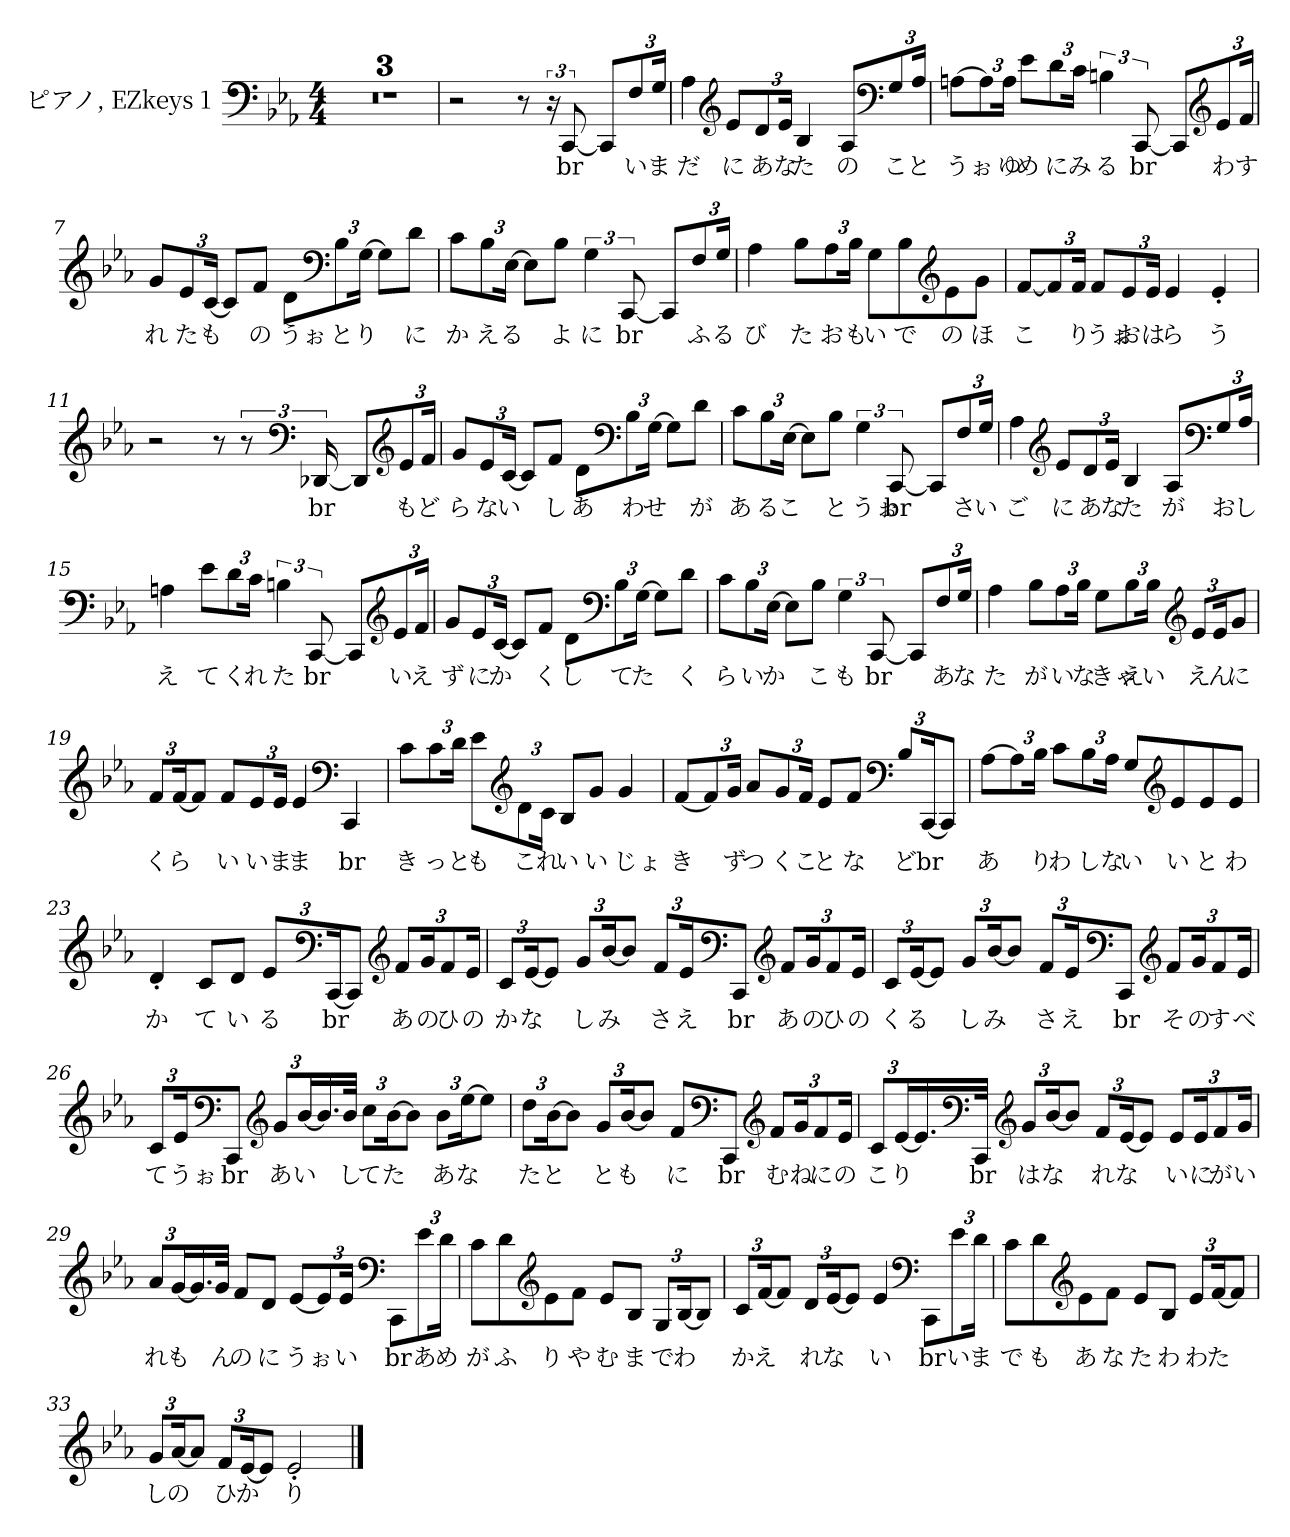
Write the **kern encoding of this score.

**kern	**text
*part1	*part1
*staff1	*staff1
*I"ピアノ, EZkeys 1	*
*clefF4	*
*k[b-e-a-]	*
*M4/4	*
*MM87	*
=1	=1
1r	.
=2	=2
1r	.
=3	=3
1r	.
=4	=4
2r	.
8r	.
24r	.
!	!LO:LY:b
[12CC/	br
8CC/L]	.
*Xbrackettup	*
!	!LO:LY:b
12F/	い
!	!LO:LY:b
24G/Jk	ま
=5	=5
!	!LO:LY:b
4A-\	だ
*clefG2	*
!	!LO:LY:b
8e-/L	に
!	!LO:LY:b
12d/	あ
!	!LO:LY:b
24e-/Jk	な
!	!LO:LY:b
4B-/	た
!	!LO:LY:b
8A-/L	の
*clefF4	*
!	!LO:LY:b
12G/	こ
!	!LO:LY:b
24A-/Jk	と
!!LO:LB:g=z
=6	=6
!	!LO:LY:b
[8An\L	うぉ
12A\]	.
!	!LO:LY:b
24A\Jk	ゆ
!	!LO:LY:b
8e-\L	め
!	!LO:LY:b
12d\	に
!	!LO:LY:b
24c\Jk	み
*brackettup	*
!	!LO:LY:b
6Bn\	る
!	!LO:LY:b
[12CC/	br
8CC/L]	.
*clefG2	*
*Xbrackettup	*
!	!LO:LY:b
12e-/	わ
!	!LO:LY:b
24f/Jk	す
=7	=7
!	!LO:LY:b
8g/L	れ
!	!LO:LY:b
12e-/	た
!	!LO:LY:b
[24c/Jk	も
8c/L]	.
!	!LO:LY:b
8f/J	の
!	!LO:LY:b
8d\L	うぉ
*clefF4	*
!	!LO:LY:b
12B-\	と
!	!LO:LY:b
[24G\Jk	り
8G\L]	.
!	!LO:LY:b
8d\J	に
=8	=8
!	!LO:LY:b
8c\L	か
!	!LO:LY:b
12B-\	え
!	!LO:LY:b
[24E-\Jk	る
8E-\L]	.
!	!LO:LY:b
8B-\J	よ
*brackettup	*
!	!LO:LY:b
6G\	に
!	!LO:LY:b
[12CC/	br
8CC/L]	.
*Xbrackettup	*
!	!LO:LY:b
12F/	ふ
!	!LO:LY:b
24G/Jk	る
!!LO:LB:g=z
=9	=9
!	!LO:LY:b
4A-\	び
!	!LO:LY:b
8B-\L	た
!	!LO:LY:b
12A-\	お
!	!LO:LY:b
24B-\Jk	も
!	!LO:LY:b
8G\L	い
!	!LO:LY:b
8B-\	で
*clefG2	*
!	!LO:LY:b
8e-\	の
!	!LO:LY:b
8g\J	ほ
=10	=10
!	!LO:LY:b
[8f/L	こ
12f/]	.
!	!LO:LY:b
24f/Jk	り
!	!LO:LY:b
8f/L	うぉ
!	!LO:LY:b
12e-/	お
!	!LO:LY:b
24e-/Jk	は
!	!LO:LY:b
4e-/	ら
!	!LO:LY:b
4e-'/	う
=11	=11
2r	.
8r	.
*brackettup	*
12r	.
*clefF4	*
!	!LO:LY:b
[24DD-X/	br
8DD-/L]	.
*clefG2	*
*Xbrackettup	*
!	!LO:LY:b
12e-/	も
!	!LO:LY:b
24f/Jk	ど
=12	=12
!	!LO:LY:b
8g/L	ら
!	!LO:LY:b
12e-/	な
!	!LO:LY:b
[24c/Jk	い
8c/L]	.
!	!LO:LY:b
8f/J	し
!	!LO:LY:b
8d\L	あ
*clefF4	*
!	!LO:LY:b
12B-\	わ
!	!LO:LY:b
[24G\Jk	せ
8G\L]	.
!	!LO:LY:b
8d\J	が
!!LO:LB:g=z
=13	=13
!	!LO:LY:b
8c\L	あ
!	!LO:LY:b
12B-\	る
!	!LO:LY:b
[24E-\Jk	こ
8E-\L]	.
!	!LO:LY:b
8B-\J	と
*brackettup	*
!	!LO:LY:b
6G\	うぉ
!	!LO:LY:b
[12CC/	br
8CC/L]	.
*Xbrackettup	*
!	!LO:LY:b
12F/	さ
!	!LO:LY:b
24G/Jk	い
=14	=14
!	!LO:LY:b
4A-\	ご
*clefG2	*
!	!LO:LY:b
8e-/L	に
!	!LO:LY:b
12d/	あ
!	!LO:LY:b
24e-/Jk	な
!	!LO:LY:b
4B-/	た
!	!LO:LY:b
8A-/L	が
*clefF4	*
!	!LO:LY:b
12G/	お
!	!LO:LY:b
24A-/Jk	し
=15	=15
!	!LO:LY:b
4An\	え
!	!LO:LY:b
8e-\L	て
!	!LO:LY:b
12d\	く
!	!LO:LY:b
24c\Jk	れ
*brackettup	*
!	!LO:LY:b
6Bn\	た
!	!LO:LY:b
[12CC/	br
8CC/L]	.
*clefG2	*
*Xbrackettup	*
!	!LO:LY:b
12e-/	い
!	!LO:LY:b
24f/Jk	え
!!LO:LB:g=z
=16	=16
!	!LO:LY:b
8g/L	ず
!	!LO:LY:b
12e-/	に
!	!LO:LY:b
[24c/Jk	か
8c/L]	.
!	!LO:LY:b
8f/J	く
!	!LO:LY:b
8d\L	し
*clefF4	*
!	!LO:LY:b
12B-\	て
!	!LO:LY:b
[24G\Jk	た
8G\L]	.
!	!LO:LY:b
8d\J	く
=17	=17
!	!LO:LY:b
8c\L	ら
!	!LO:LY:b
12B-\	い
!	!LO:LY:b
[24E-\Jk	か
8E-\L]	.
!	!LO:LY:b
8B-\J	こ
*brackettup	*
!	!LO:LY:b
6G\	も
!	!LO:LY:b
[12CC/	br
8CC/L]	.
*Xbrackettup	*
!	!LO:LY:b
12F/	あ
!	!LO:LY:b
24G/Jk	な
=18	=18
!	!LO:LY:b
4A-\	た
!	!LO:LY:b
8B-\L	が
!	!LO:LY:b
12A-\	い
!	!LO:LY:b
24B-\Jk	な
!	!LO:LY:b
8G\L	きゃ
!	!LO:LY:b
12B-\	え
!	!LO:LY:b
24B-\Jk	い
*clefG2	*
!	!LO:LY:b
12e-/L	え
!	!LO:LY:b
24e-/K	ん
!	!LO:LY:b
8g/J	に
!!LO:LB:g=z
=19	=19
!	!LO:LY:b
12f/L	く
!	!LO:LY:b
[24f/K	ら
8f/J]	.
!	!LO:LY:b
8f/L	い
!	!LO:LY:b
12e-/	い
!	!LO:LY:b
24e-/Jk	ま
!	!LO:LY:b
4e-/	ま
*clefF4	*
!	!LO:LY:b
4CC/	br
=20	=20
!	!LO:LY:b
8c\L	き
!	!LO:LY:b
12c\	っ
!	!LO:LY:b
24d\Jk	と
!	!LO:LY:b
8e-\L	も
*clefG2	*
!	!LO:LY:b
12d\	こ
!	!LO:LY:b
24c\Jk	れ
!	!LO:LY:b
8B-/L	い
!	!LO:LY:b
8g/J	い
!	!LO:LY:b
4g/	じょ
=21	=21
!	!LO:LY:b
[8f/L	き
12f/]	.
!	!LO:LY:b
24g/Jk	ず
!	!LO:LY:b
8a-/L	つ
!	!LO:LY:b
12g/	く
!	!LO:LY:b
24f/Jk	こ
!	!LO:LY:b
8e-/L	と
!	!LO:LY:b
8f/J	な
*clefF4	*
!	!LO:LY:b
12B-/L	ど
!	!LO:LY:b
[24CC/K	br
8CC/J]	.
!!LO:LB:g=z
=22	=22
!	!LO:LY:b
[8A-\L	あ
12A-\]	.
!	!LO:LY:b
24B-\Jk	り
!	!LO:LY:b
8c\L	わ
!	!LO:LY:b
12B-\	し
!	!LO:LY:b
24A-\Jk	な
!	!LO:LY:b
8G/L	い
*clefG2	*
!	!LO:LY:b
8e-/	い
!	!LO:LY:b
8e-/	と
!	!LO:LY:b
8e-/J	わ
=23	=23
!	!LO:LY:b
4d'/	か
!	!LO:LY:b
8c/L	て
!	!LO:LY:b
8d/J	い
!	!LO:LY:b
12e-/L	る
*clefF4	*
!	!LO:LY:b
[24CC/K	br
8CC/J]	.
*clefG2	*
!	!LO:LY:b
12f/L	あ
!	!LO:LY:b
24g/K	の
!	!LO:LY:b
12f/	ひ
!	!LO:LY:b
24e-/Jk	の
!!LO:LB:g=z
=24	=24
!	!LO:LY:b
12c/L	か
!	!LO:LY:b
[24e-/K	な
8e-/J]	.
!	!LO:LY:b
12g/L	し
!	!LO:LY:b
[24b-/K	み
8b-/J]	.
!	!LO:LY:b
12f/L	さ
!	!LO:LY:b
24e-/K	え
*clefF4	*
!	!LO:LY:b
8CC/J	br
*clefG2	*
!	!LO:LY:b
12f/L	あ
!	!LO:LY:b
24g/K	の
!	!LO:LY:b
12f/	ひ
!	!LO:LY:b
24e-/Jk	の
=25	=25
!	!LO:LY:b
12c/L	く
!	!LO:LY:b
[24e-/K	る
8e-/J]	.
!	!LO:LY:b
12g/L	し
!	!LO:LY:b
[24b-/K	み
8b-/J]	.
!	!LO:LY:b
12f/L	さ
!	!LO:LY:b
24e-/K	え
*clefF4	*
!	!LO:LY:b
8CC/J	br
*clefG2	*
!	!LO:LY:b
12f/L	そ
!	!LO:LY:b
24g/K	の
!	!LO:LY:b
12f/	す
!	!LO:LY:b
24e-/Jk	べ
!!LO:PB:g=z
=26	=26
!	!LO:LY:b
12c/L	て
!	!LO:LY:b
24e-/K	うぉ
*clefF4	*
!	!LO:LY:b
8CC/J	br
*clefG2	*
!	!LO:LY:b
12g/L	あ
!	!LO:LY:b
[24b-/L	い
16.b-/]	.
!	!LO:LY:b
32b-/JJk	し
!	!LO:LY:b
12cc\L	て
!	!LO:LY:b
[24b-\K	た
8b-\J]	.
!	!LO:LY:b
12b-\L	あ
!	!LO:LY:b
[24ee-\K	な
8ee-\J]	.
=27	=27
!	!LO:LY:b
12dd\L	た
!	!LO:LY:b
[24b-\K	と
8b-\J]	.
!	!LO:LY:b
12g/L	と
!	!LO:LY:b
[24b-/K	も
8b-/J]	.
!	!LO:LY:b
8f/L	に
*clefF4	*
!	!LO:LY:b
8CC/J	br
*clefG2	*
!	!LO:LY:b
12f/L	む
!	!LO:LY:b
24g/K	ね
!	!LO:LY:b
12f/	に
!	!LO:LY:b
24e-/Jk	の
!!LO:LB:g=z
=28	=28
!	!LO:LY:b
12c/L	こ
!	!LO:LY:b
[24e-/L	り
16.e-/]	.
*clefF4	*
!	!LO:LY:b
32CC/JJk	br
*clefG2	*
!	!LO:LY:b
12g/L	は
!	!LO:LY:b
[24b-/K	な
8b-/J]	.
!	!LO:LY:b
12f/L	れ
!	!LO:LY:b
[24e-/K	な
8e-/J]	.
!	!LO:LY:b
12e-/L	い
!	!LO:LY:b
24e-/K	に
!	!LO:LY:b
12f/	が
!	!LO:LY:b
24g/Jk	い
=29	=29
!	!LO:LY:b
12a-/L	れ
!	!LO:LY:b
[24g/L	も
16.g/]	.
!	!LO:LY:b
32g/JJk	ん
!	!LO:LY:b
8f/L	の
!	!LO:LY:b
8d/J	に
!	!LO:LY:b
[8e-/L	うぉ
12e-/]	.
!	!LO:LY:b
24e-/Jk	い
*clefF4	*
!	!LO:LY:b
8CC\L	br
!	!LO:LY:b
12e-\	あ
!	!LO:LY:b
24d\Jk	め
!!LO:LB:g=z
=30	=30
!	!LO:LY:b
8c\L	が
!	!LO:LY:b
8d\	ふ
*clefG2	*
!	!LO:LY:b
8e-\	り
!	!LO:LY:b
8f\J	や
!	!LO:LY:b
8e-/L	む
!	!LO:LY:b
8B-/J	ま
!	!LO:LY:b
12G/L	で
!	!LO:LY:b
[24B-/K	わ
8B-/J]	.
=31	=31
!	!LO:LY:b
12c/L	か
!	!LO:LY:b
[24f/K	え
8f/J]	.
!	!LO:LY:b
12d/L	れ
!	!LO:LY:b
[24e-/K	な
8e-/J]	.
!	!LO:LY:b
4e-/	い
*clefF4	*
!	!LO:LY:b
8CC\L	br
!	!LO:LY:b
12e-\	い
!	!LO:LY:b
24d\Jk	ま
=32	=32
!	!LO:LY:b
8c\L	で
!	!LO:LY:b
8d\	も
*clefG2	*
!	!LO:LY:b
8e-\	あ
!	!LO:LY:b
8f\J	な
!	!LO:LY:b
8e-/L	た
!	!LO:LY:b
8B-/J	わ
!	!LO:LY:b
12e-/L	わ
!	!LO:LY:b
[24f/K	た
8f/J]	.
=33	=33
!	!LO:LY:b
12g/L	し
!	!LO:LY:b
[24a-/K	の
8a-/J]	.
!	!LO:LY:b
12f/L	ひ
!	!LO:LY:b
[24e-/K	か
8e-/J]	.
!	!LO:LY:b
2e-'/	り
==	==
*-	*-
